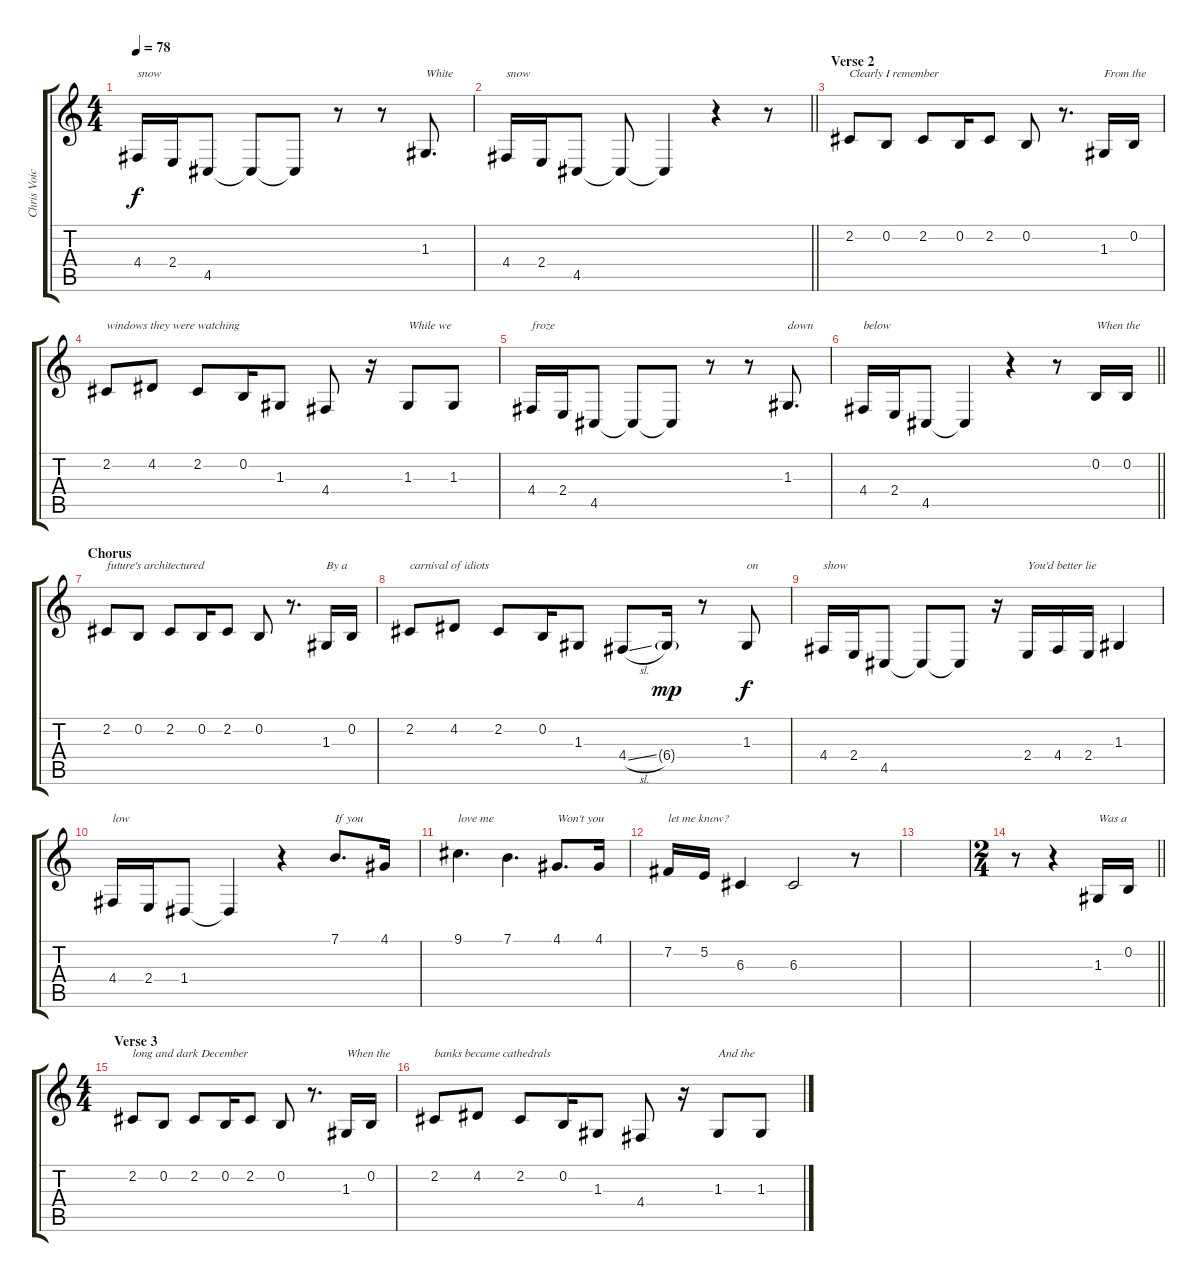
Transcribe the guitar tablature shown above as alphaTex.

\track ("Chris Voice" "Chris Voic") {instrument flute}
\staff {score tabs}
\tuning (E4 B3 G3 D3 A2 E2) {hide}
\ts (4 4)
\tempo 78
\clef g2
\ks c
4.4.16{txt "snow" dy f} 2.4.16 4.5.8 4.5{t}.8 4.5{t}.8 r.8 r.8 1.3.8{d txt "White"} |
\barLineRight lightlight
4.4.16{txt "snow "} 2.4.16 4.5.8 4.5{t}.8 4.5{t}.4 r.4 r.8 |
\section ("" "Verse 2")
2.2.8{txt "Clearly I remember "} 0.2.8 2.2.8 0.2.16 2.2.8 0.2.8 r.8{d} 1.3.16{txt "From the "} 0.2.16 |
2.2.8{txt "windows they were watching "} 4.2.8 2.2.8 0.2.16 1.3.8 4.4.8 r.16 1.3.8{txt "While we "} 1.3.8 |
4.4.16{txt "froze"} 2.4.16 4.5.8 4.5{t}.8 4.5{t}.8 r.8 r.8 1.3.8{d txt "down"} |
\barLineRight lightlight
4.4.16{txt "below "} 2.4.16 4.5.8 4.5{t}.4 r.4 r.8 0.2.16{txt "When the"} 0.2.16 |
\section ("" "Chorus")
2.2.8{txt "future's architectured "} 0.2.8 2.2.8 0.2.16 2.2.8 0.2.8 r.8{d} 1.3.16{txt "By a "} 0.2.16 |
2.2.8{txt "carnival of idiots"} 4.2.8 2.2.8 0.2.16 1.3.8 4.4{sl}.8 6.4{g}.16{dy mp} r.8 1.3.8{txt "on" dy f} |
4.4.16{txt "show "} 2.4.16 4.5.8 4.5{t}.8 4.5{t}.8 r.16 2.4.16{txt "You'd better lie"} 4.4.16 2.4.16 1.3.4 |
4.4.16{txt "low "} 2.4.16 1.4.8 1.4{t}.4 r.4 7.1.8{d txt "If you"} 4.1.16 |
9.1.4{d txt "love me "} 7.1.4{d} 4.1.8{d txt "Won't you"} 4.1.16 |
7.2.16{txt "let me know?"} 5.2.16 6.3.4 6.3.2 r.8 |
|
\ts (2 4)
\barLineRight lightlight
r.8 r.4 1.3.16{txt "Was a"} 0.2.16 |
\ts (4 4)
\section ("" "Verse 3")
2.2.8{txt "long and dark December "} 0.2.8 2.2.8 0.2.16 2.2.8 0.2.8 r.8{d} 1.3.16{txt "When the"} 0.2.16 |
2.2.8{txt "banks became cathedrals "} 4.2.8 2.2.8 0.2.16 1.3.8 4.4.8 r.16 1.3.8{txt "And the"} 1.3.8
